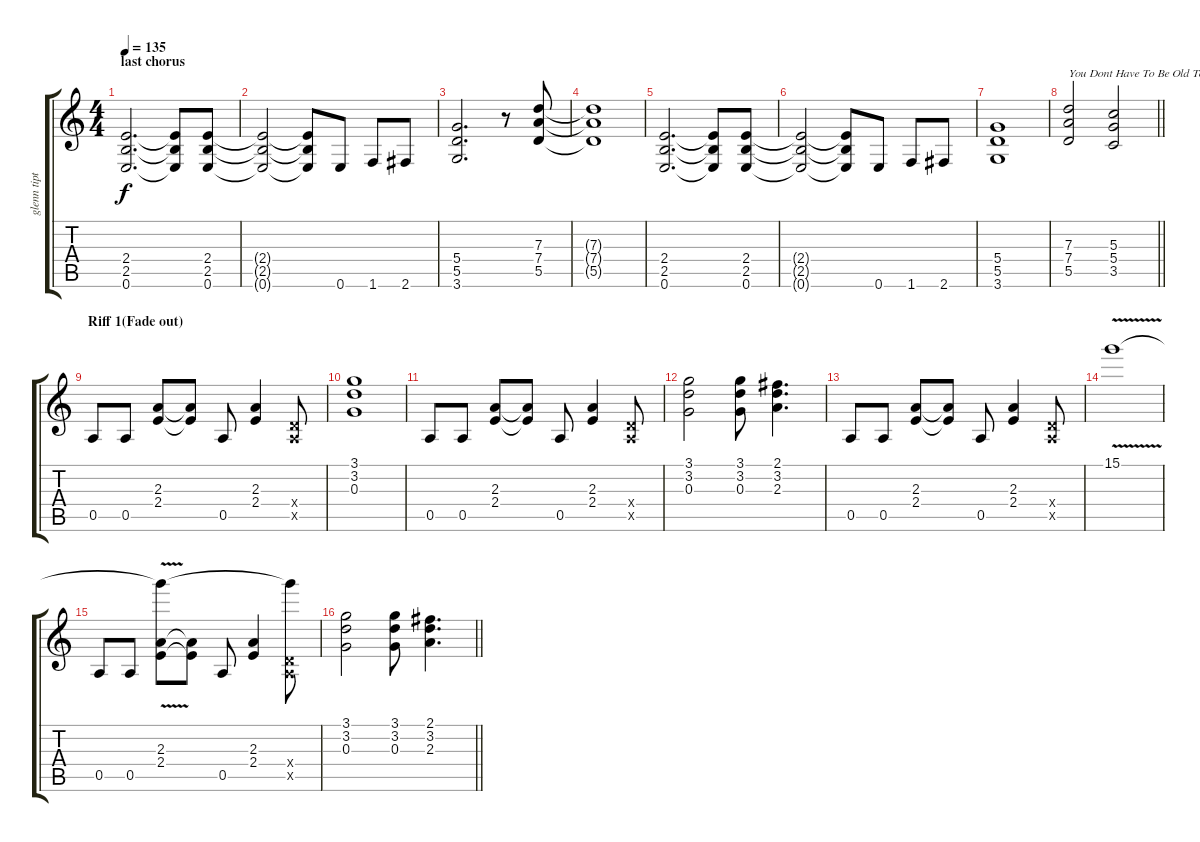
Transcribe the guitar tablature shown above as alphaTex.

\track ("glenn tipton" "glenn tipt") {instrument distortionguitar}
\staff {score tabs}
\tuning (E4 B3 G3 D3 A2 E2) {hide}
\ts (4 4)
\section ("" "last chorus")
\tempo 135
\clef g2
\ks c
(2.4 2.5 0.6).2{d dy f} (2.4{t} 2.5{t} 0.6{t}).8 (2.4 2.5 0.6).8 |
(2.4{t} 2.5{t} 0.6{t}).2 (2.4{t} 2.5{t} 0.6{t}).8 0.6.8 1.6.8 2.6.8 |
(5.4 5.5 3.6).2{d} r.8 (7.3 7.4 5.5).8 |
(7.3{t} 7.4{t} 5.5{t}).1 |
(2.4 2.5 0.6).2{d} (2.4{t} 2.5{t} 0.6{t}).8 (2.4 2.5 0.6).8 |
(2.4{t} 2.5{t} 0.6{t}).2 (2.4{t} 2.5{t} 0.6{t}).8 0.6.8 1.6.8 2.6.8 |
(5.4 5.5 3.6).1 |
\barLineRight lightlight
(7.3 7.4 5.5).2{txt "You Dont Have To Be Old To Be Wiseeeeeeeeeeeeeeeee"} (5.3 5.4 3.5).2 |
\section ("" "Riff 1(Fade out)")
0.5.8 0.5.8 (2.3 2.4).8 (2.3{t} 2.4{t}).8 0.5.8 (2.3 2.4).4 (0.4{x} 0.5{x}).8 |
(3.1 3.2 0.3).1 |
0.5.8 0.5.8 (2.3 2.4).8 (2.3{t} 2.4{t}).8 0.5.8 (2.3 2.4).4 (0.4{x} 0.5{x}).8 |
(3.1 3.2 0.3).2 (3.1 3.2 0.3).8 (2.1 3.2 2.3).4{d} |
0.5.8 0.5.8 (2.3 2.4).8 (2.3{t} 2.4{t}).8 0.5.8 (2.3 2.4).4 (0.4{x} 0.5{x}).8 |
15.1{v}.1 |
0.5.8 0.5.8 (15.1{t} 2.3 2.4).8 (2.3{t} 2.4{t}).8 0.5.8 (2.3 2.4).4 (15.1{t} 0.4{x} 0.5{x}).8 |
\barLineRight lightlight
(3.1 3.2 0.3).2 (3.1 3.2 0.3).8 (2.1 3.2 2.3).4{d}
